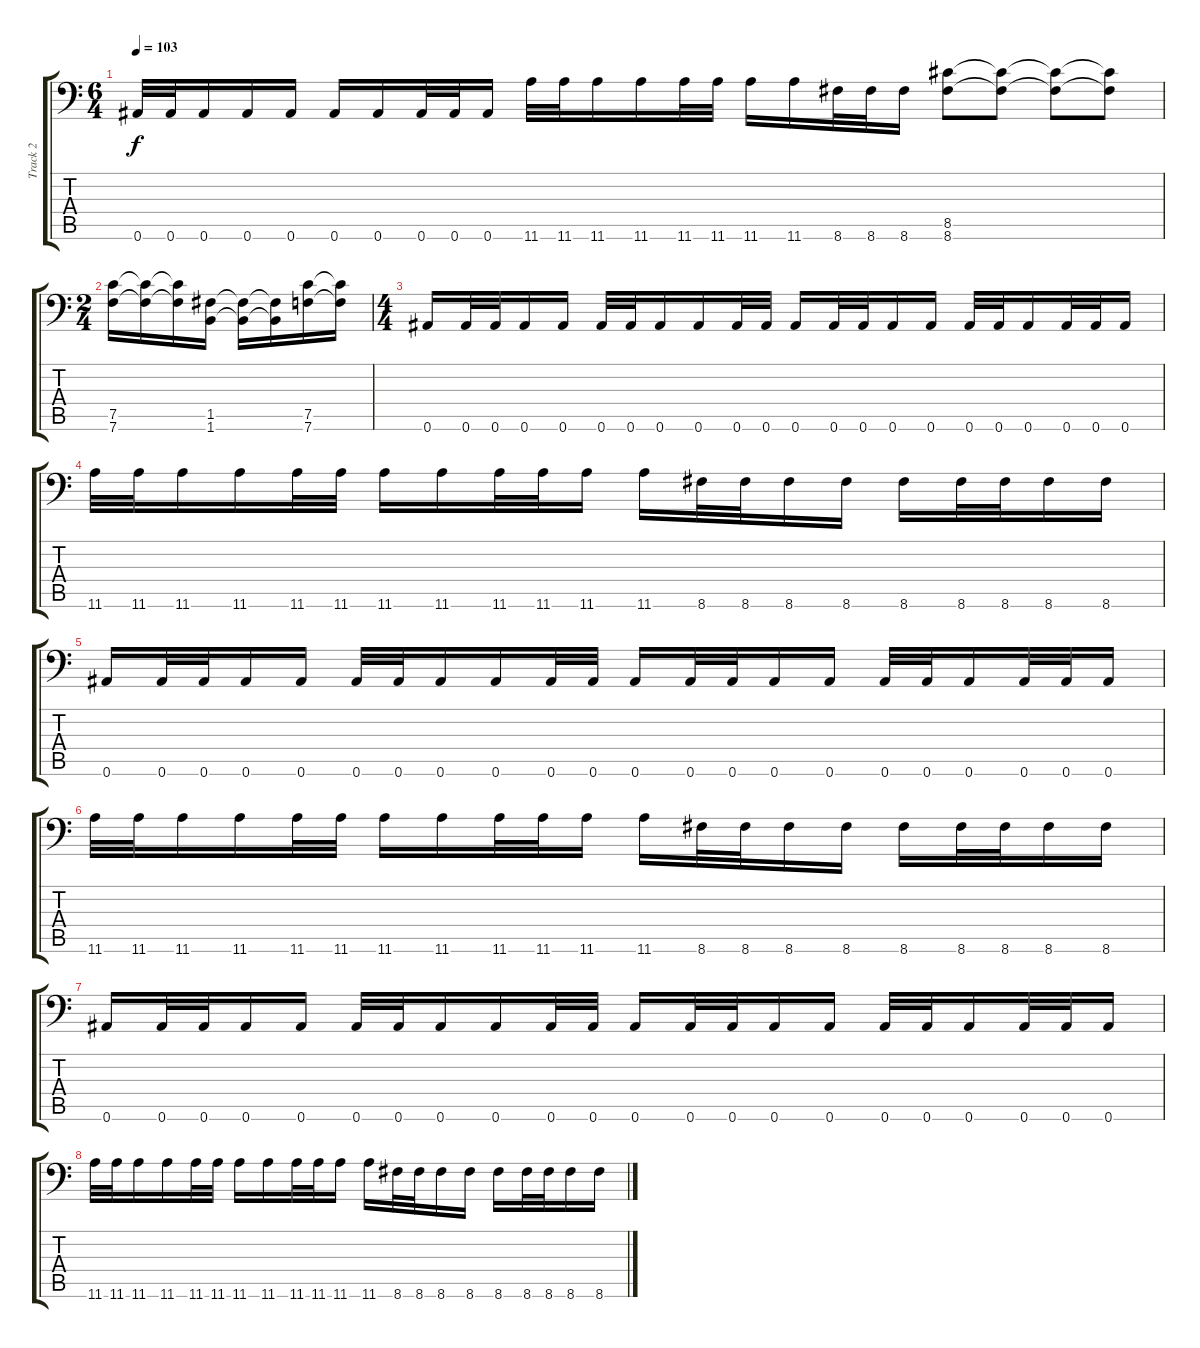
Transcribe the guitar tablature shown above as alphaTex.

\track ("Track 2" "Track 2") {instrument distortionguitar}
\staff {score tabs}
\tuning (C4 G3 Eb3 Bb2 F2 Bb1) {hide}
\ts (6 4)
\tempo 103
\clef f4
\ks c
0.6.32{dy f} 0.6.32 0.6.16 0.6.16 0.6.16 0.6.16 0.6.16 0.6.32 0.6.32 0.6.16 11.6.32 11.6.32 11.6.16 11.6.16 11.6.32 11.6.32 11.6.16 11.6.16 8.6.32 8.6.32 8.6.16 (8.5 8.6).8 (8.5{t} 8.6{t}).8 (8.5{t} 8.6{t}).8 (8.5{t} 8.6{t}).8 |
\ts (2 4)
(7.5 7.6).16 (7.5{t} 7.6{t}).16 (7.5{t} 7.6{t}).16 (1.5 1.6).16 (1.5{t} 1.6{t}).16 (1.5{t} 1.6{t}).16 (7.5 7.6).16 (7.5{t} 7.6{t}).16 |
\ts (4 4)
0.6.16 0.6.32 0.6.32 0.6.16 0.6.16 0.6.32 0.6.32 0.6.16 0.6.16 0.6.32 0.6.32 0.6.16 0.6.32 0.6.32 0.6.16 0.6.16 0.6.32 0.6.32 0.6.16 0.6.32 0.6.32 0.6.16 |
11.6.32 11.6.32 11.6.16 11.6.16 11.6.32 11.6.32 11.6.16 11.6.16 11.6.32 11.6.32 11.6.16 11.6.16 8.6.32 8.6.32 8.6.16 8.6.16 8.6.16 8.6.32 8.6.32 8.6.16 8.6.16 |
0.6.16 0.6.32 0.6.32 0.6.16 0.6.16 0.6.32 0.6.32 0.6.16 0.6.16 0.6.32 0.6.32 0.6.16 0.6.32 0.6.32 0.6.16 0.6.16 0.6.32 0.6.32 0.6.16 0.6.32 0.6.32 0.6.16 |
11.6.32 11.6.32 11.6.16 11.6.16 11.6.32 11.6.32 11.6.16 11.6.16 11.6.32 11.6.32 11.6.16 11.6.16 8.6.32 8.6.32 8.6.16 8.6.16 8.6.16 8.6.32 8.6.32 8.6.16 8.6.16 |
0.6.16 0.6.32 0.6.32 0.6.16 0.6.16 0.6.32 0.6.32 0.6.16 0.6.16 0.6.32 0.6.32 0.6.16 0.6.32 0.6.32 0.6.16 0.6.16 0.6.32 0.6.32 0.6.16 0.6.32 0.6.32 0.6.16 |
11.6.32 11.6.32 11.6.16 11.6.16 11.6.32 11.6.32 11.6.16 11.6.16 11.6.32 11.6.32 11.6.16 11.6.16 8.6.32 8.6.32 8.6.16 8.6.16 8.6.16 8.6.32 8.6.32 8.6.16 8.6.16
